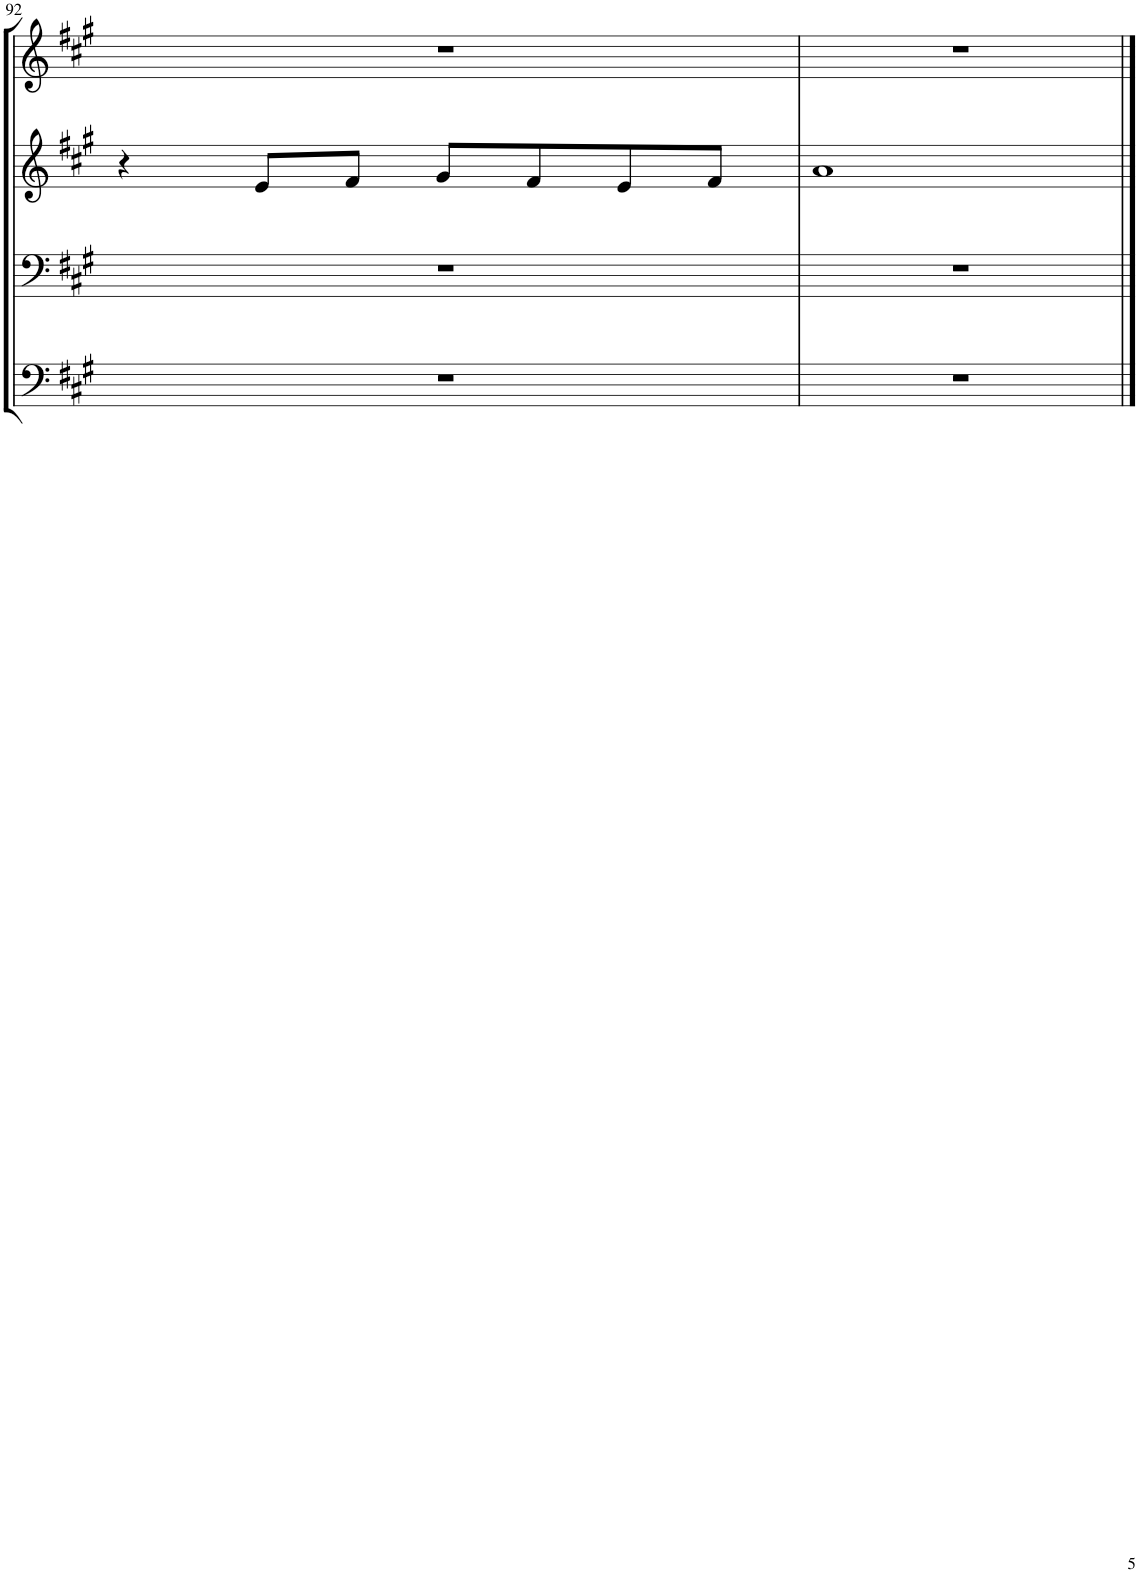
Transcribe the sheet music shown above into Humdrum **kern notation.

**kern	**kern	**kern	**kern
*part4	*part3	*part2	*part1
*staff4	*staff3	*staff2	*staff1
*I"Tuba	*I"Trombone	*I"Bb Trumpet 2	*I"Bb Trumpet 1
*I'Tba	*I'Trb	*I'Tpt	*I'Tpt
!!LO:PB:g=z
*clefF4	*clefF4	*clefG2	*clefG2
*	*	*ITrd1c2	*ITrd1c2
*k[f#c#g#]	*k[f#c#g#]	*k[f#c#g#]	*k[f#c#g#]
*M4/4	*M4/4	*M4/4	*M4/4
=92	=92	=92	=92
1r	1r	4r	1r
.	.	8e/L	.
.	.	8f#/J	.
.	.	8g#/L	.
.	.	8f#/	.
.	.	8e/	.
.	.	8f#/J	.
=93	=93	=93	=93
1r	1r	1a	1r
==	==	==	==
*-	*-	*-	*-
